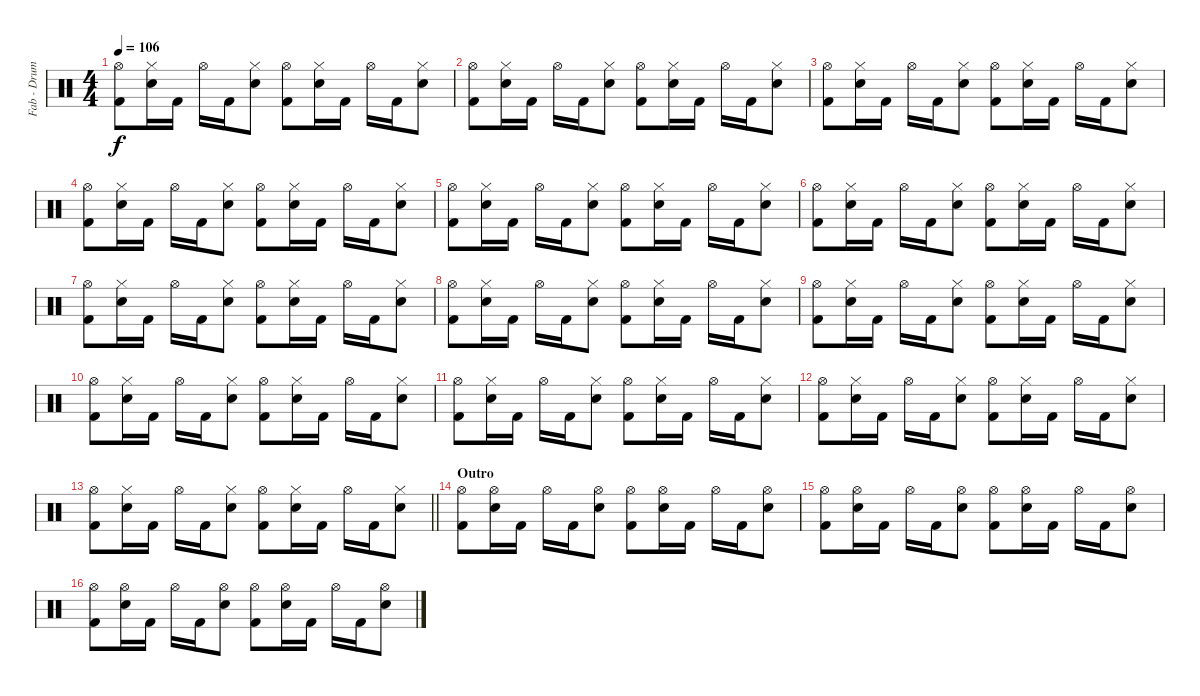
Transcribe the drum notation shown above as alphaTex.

\track ("Fab - Drumss RSE" "Fab - Drum") {instrument percussion}
\staff {score}
\articulation defaults
\ts (4 4)
\tempo 106
\clef neutral
\ks c
("Hi-Hat (open)" "Kick (hit) 2").8{dy f} ("Hi-Hat (closed)" "Snare (hit) 2").16 "Kick (hit) 2".16 "Hi-Hat (open)".16 "Kick (hit) 2".16 ("Hi-Hat (closed)" "Snare (hit) 2").8 ("Hi-Hat (open)" "Kick (hit) 2").8 ("Hi-Hat (closed)" "Snare (hit) 2").16 "Kick (hit) 2".16 "Hi-Hat (open)".16 "Kick (hit) 2".16 ("Hi-Hat (closed)" "Snare (hit) 2").8 |
("Hi-Hat (open)" "Kick (hit) 2").8 ("Hi-Hat (closed)" "Snare (hit) 2").16 "Kick (hit) 2".16 "Hi-Hat (open)".16 "Kick (hit) 2".16 ("Hi-Hat (closed)" "Snare (hit) 2").8 ("Hi-Hat (open)" "Kick (hit) 2").8 ("Hi-Hat (closed)" "Snare (hit) 2").16 "Kick (hit) 2".16 "Hi-Hat (open)".16 "Kick (hit) 2".16 ("Hi-Hat (closed)" "Snare (hit) 2").8 |
("Hi-Hat (open)" "Kick (hit) 2").8 ("Hi-Hat (closed)" "Snare (hit) 2").16 "Kick (hit) 2".16 "Hi-Hat (open)".16 "Kick (hit) 2".16 ("Hi-Hat (closed)" "Snare (hit) 2").8 ("Hi-Hat (open)" "Kick (hit) 2").8 ("Hi-Hat (closed)" "Snare (hit) 2").16 "Kick (hit) 2".16 "Hi-Hat (open)".16 "Kick (hit) 2".16 ("Hi-Hat (closed)" "Snare (hit) 2").8 |
("Hi-Hat (open)" "Kick (hit) 2").8 ("Hi-Hat (closed)" "Snare (hit) 2").16 "Kick (hit) 2".16 "Hi-Hat (open)".16 "Kick (hit) 2".16 ("Hi-Hat (closed)" "Snare (hit) 2").8 ("Hi-Hat (open)" "Kick (hit) 2").8 ("Hi-Hat (closed)" "Snare (hit) 2").16 "Kick (hit) 2".16 "Hi-Hat (open)".16 "Kick (hit) 2".16 ("Hi-Hat (closed)" "Snare (hit) 2").8 |
("Hi-Hat (open)" "Kick (hit) 2").8 ("Hi-Hat (closed)" "Snare (hit) 2").16 "Kick (hit) 2".16 "Hi-Hat (open)".16 "Kick (hit) 2".16 ("Hi-Hat (closed)" "Snare (hit) 2").8 ("Hi-Hat (open)" "Kick (hit) 2").8 ("Hi-Hat (closed)" "Snare (hit) 2").16 "Kick (hit) 2".16 "Hi-Hat (open)".16 "Kick (hit) 2".16 ("Hi-Hat (closed)" "Snare (hit) 2").8 |
("Hi-Hat (open)" "Kick (hit) 2").8 ("Hi-Hat (closed)" "Snare (hit) 2").16 "Kick (hit) 2".16 "Hi-Hat (open)".16 "Kick (hit) 2".16 ("Hi-Hat (closed)" "Snare (hit) 2").8 ("Hi-Hat (open)" "Kick (hit) 2").8 ("Hi-Hat (closed)" "Snare (hit) 2").16 "Kick (hit) 2".16 "Hi-Hat (open)".16 "Kick (hit) 2".16 ("Hi-Hat (closed)" "Snare (hit) 2").8 |
("Hi-Hat (open)" "Kick (hit) 2").8 ("Hi-Hat (closed)" "Snare (hit) 2").16 "Kick (hit) 2".16 "Hi-Hat (open)".16 "Kick (hit) 2".16 ("Hi-Hat (closed)" "Snare (hit) 2").8 ("Hi-Hat (open)" "Kick (hit) 2").8 ("Hi-Hat (closed)" "Snare (hit) 2").16 "Kick (hit) 2".16 "Hi-Hat (open)".16 "Kick (hit) 2".16 ("Hi-Hat (closed)" "Snare (hit) 2").8 |
("Hi-Hat (open)" "Kick (hit) 2").8 ("Hi-Hat (closed)" "Snare (hit) 2").16 "Kick (hit) 2".16 "Hi-Hat (open)".16 "Kick (hit) 2".16 ("Hi-Hat (closed)" "Snare (hit) 2").8 ("Hi-Hat (open)" "Kick (hit) 2").8 ("Hi-Hat (closed)" "Snare (hit) 2").16 "Kick (hit) 2".16 "Hi-Hat (open)".16 "Kick (hit) 2".16 ("Hi-Hat (closed)" "Snare (hit) 2").8 |
("Hi-Hat (open)" "Kick (hit) 2").8 ("Hi-Hat (closed)" "Snare (hit) 2").16 "Kick (hit) 2".16 "Hi-Hat (open)".16 "Kick (hit) 2".16 ("Hi-Hat (closed)" "Snare (hit) 2").8 ("Hi-Hat (open)" "Kick (hit) 2").8 ("Hi-Hat (closed)" "Snare (hit) 2").16 "Kick (hit) 2".16 "Hi-Hat (open)".16 "Kick (hit) 2".16 ("Hi-Hat (closed)" "Snare (hit) 2").8 |
("Hi-Hat (open)" "Kick (hit) 2").8 ("Hi-Hat (closed)" "Snare (hit) 2").16 "Kick (hit) 2".16 "Hi-Hat (open)".16 "Kick (hit) 2".16 ("Hi-Hat (closed)" "Snare (hit) 2").8 ("Hi-Hat (open)" "Kick (hit) 2").8 ("Hi-Hat (closed)" "Snare (hit) 2").16 "Kick (hit) 2".16 "Hi-Hat (open)".16 "Kick (hit) 2".16 ("Hi-Hat (closed)" "Snare (hit) 2").8 |
("Hi-Hat (open)" "Kick (hit) 2").8 ("Hi-Hat (closed)" "Snare (hit) 2").16 "Kick (hit) 2".16 "Hi-Hat (open)".16 "Kick (hit) 2".16 ("Hi-Hat (closed)" "Snare (hit) 2").8 ("Hi-Hat (open)" "Kick (hit) 2").8 ("Hi-Hat (closed)" "Snare (hit) 2").16 "Kick (hit) 2".16 "Hi-Hat (open)".16 "Kick (hit) 2".16 ("Hi-Hat (closed)" "Snare (hit) 2").8 |
("Hi-Hat (open)" "Kick (hit) 2").8 ("Hi-Hat (closed)" "Snare (hit) 2").16 "Kick (hit) 2".16 "Hi-Hat (open)".16 "Kick (hit) 2".16 ("Hi-Hat (closed)" "Snare (hit) 2").8 ("Hi-Hat (open)" "Kick (hit) 2").8 ("Hi-Hat (closed)" "Snare (hit) 2").16 "Kick (hit) 2".16 "Hi-Hat (open)".16 "Kick (hit) 2".16 ("Hi-Hat (closed)" "Snare (hit) 2").8 |
\barLineRight lightlight
("Hi-Hat (open)" "Kick (hit) 2").8 ("Hi-Hat (closed)" "Snare (hit) 2").16 "Kick (hit) 2".16 "Hi-Hat (open)".16 "Kick (hit) 2".16 ("Hi-Hat (closed)" "Snare (hit) 2").8 ("Hi-Hat (open)" "Kick (hit) 2").8 ("Hi-Hat (closed)" "Snare (hit) 2").16 "Kick (hit) 2".16 "Hi-Hat (open)".16 "Kick (hit) 2".16 ("Hi-Hat (closed)" "Snare (hit) 2").8 |
\section ("" "Outro")
("Hi-Hat (open)" "Kick (hit) 2").8 ("Hi-Hat (open)" "Snare (hit) 2").16 "Kick (hit) 2".16 "Hi-Hat (open)".16 "Kick (hit) 2".16 ("Hi-Hat (open)" "Snare (hit) 2").8 ("Hi-Hat (open)" "Kick (hit) 2").8 ("Hi-Hat (open)" "Snare (hit) 2").16 "Kick (hit) 2".16 "Hi-Hat (open)".16 "Kick (hit) 2".16 ("Hi-Hat (open)" "Snare (hit) 2").8 |
("Hi-Hat (open)" "Kick (hit) 2").8 ("Hi-Hat (open)" "Snare (hit) 2").16 "Kick (hit) 2".16 "Hi-Hat (open)".16 "Kick (hit) 2".16 ("Hi-Hat (open)" "Snare (hit) 2").8 ("Hi-Hat (open)" "Kick (hit) 2").8 ("Hi-Hat (open)" "Snare (hit) 2").16 "Kick (hit) 2".16 "Hi-Hat (open)".16 "Kick (hit) 2".16 ("Hi-Hat (open)" "Snare (hit) 2").8 |
("Hi-Hat (open)" "Kick (hit) 2").8 ("Hi-Hat (open)" "Snare (hit) 2").16 "Kick (hit) 2".16 "Hi-Hat (open)".16 "Kick (hit) 2".16 ("Hi-Hat (open)" "Snare (hit) 2").8 ("Hi-Hat (open)" "Kick (hit) 2").8 ("Hi-Hat (open)" "Snare (hit) 2").16 "Kick (hit) 2".16 "Hi-Hat (open)".16 "Kick (hit) 2".16 ("Hi-Hat (open)" "Snare (hit) 2").8
